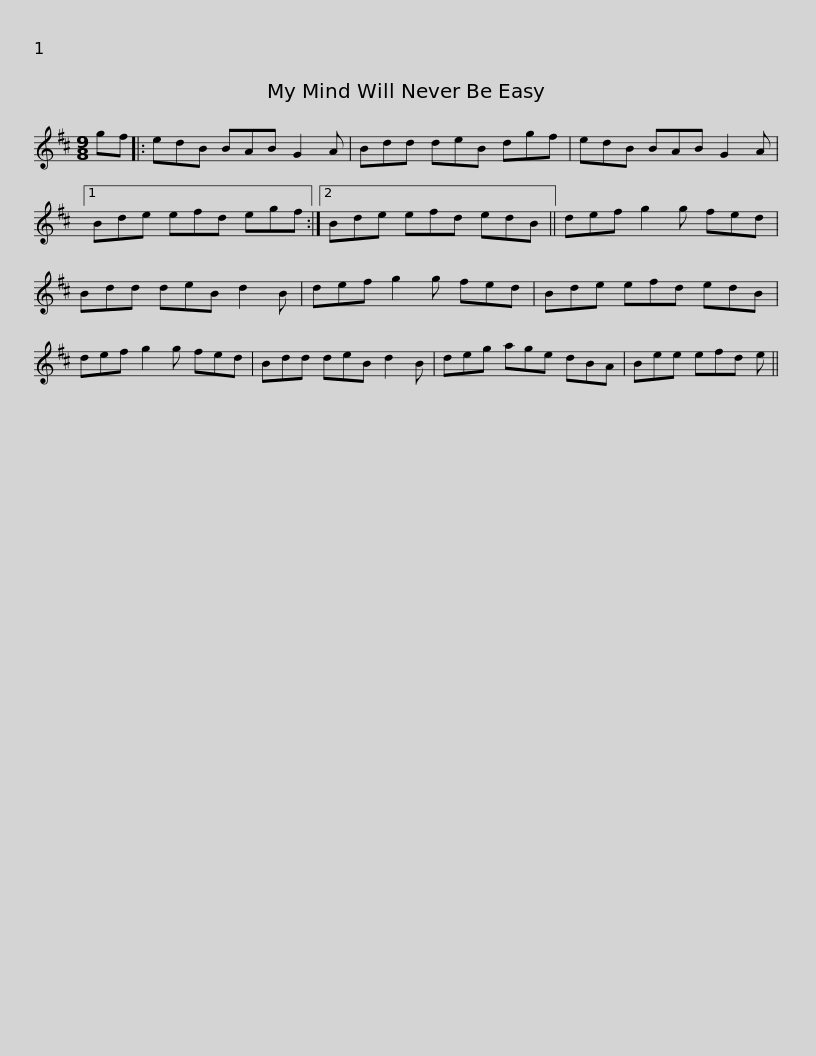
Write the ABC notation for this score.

X:1
L:1/8
M:9/8
I:linebreak $
K:D
V:1 treble
V:1
 gf |: edB BAB G2 A | Bdd deB dgf | edB BAB G2 A |1 Bde efd egf :|2$ %5
 Bde efd edB || def g2 g fed | Bdd deB d2 B | def g2 g fed | Bde efd edB |$ %10
 def g2 g fed | Bdd deB d2 B | deg age dBA | Bee efd e || %14
